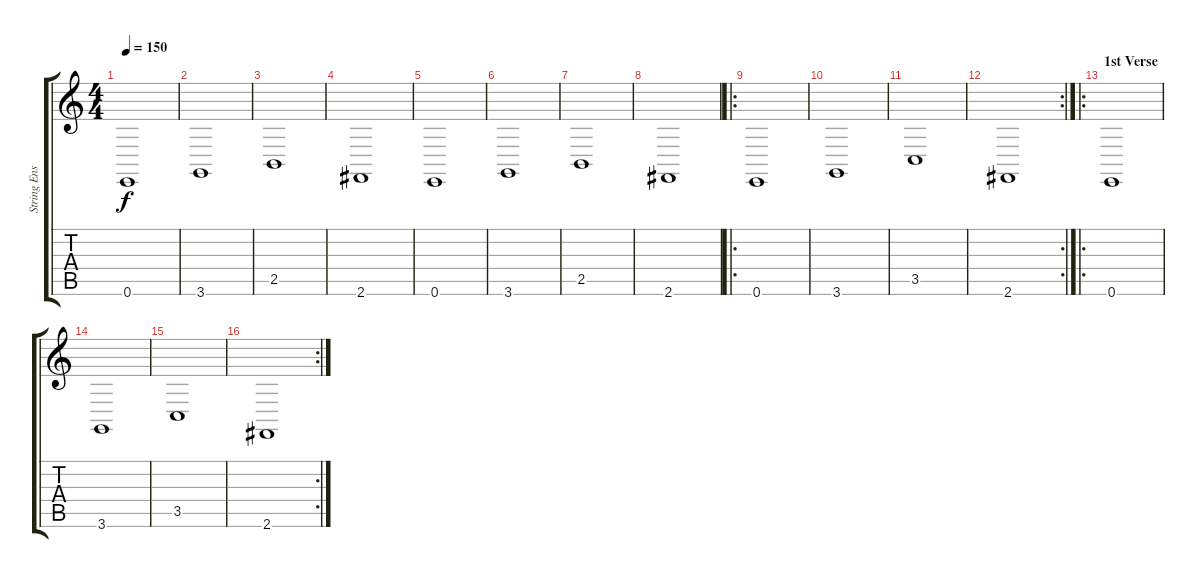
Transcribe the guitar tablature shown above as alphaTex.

\track ("String Ensemble V" "String Ens") {instrument stringensemble1}
\staff {score tabs}
\tuning (E4 B3 G3 D3 A2 E2) {hide}
\ts (4 4)
\tempo 150
\clef g2
\ks c
0.6.1{dy f} |
3.6.1 |
2.5.1 |
2.6.1 |
0.6.1 |
3.6.1 |
2.5.1 |
2.6.1 |
\ro
0.6.1 |
3.6.1 |
3.5.1 |
\rc 2
2.6.1 |
\ro
\section ("" "1st Verse")
0.6.1 |
3.6.1 |
3.5.1 |
\rc 2
2.6.1
